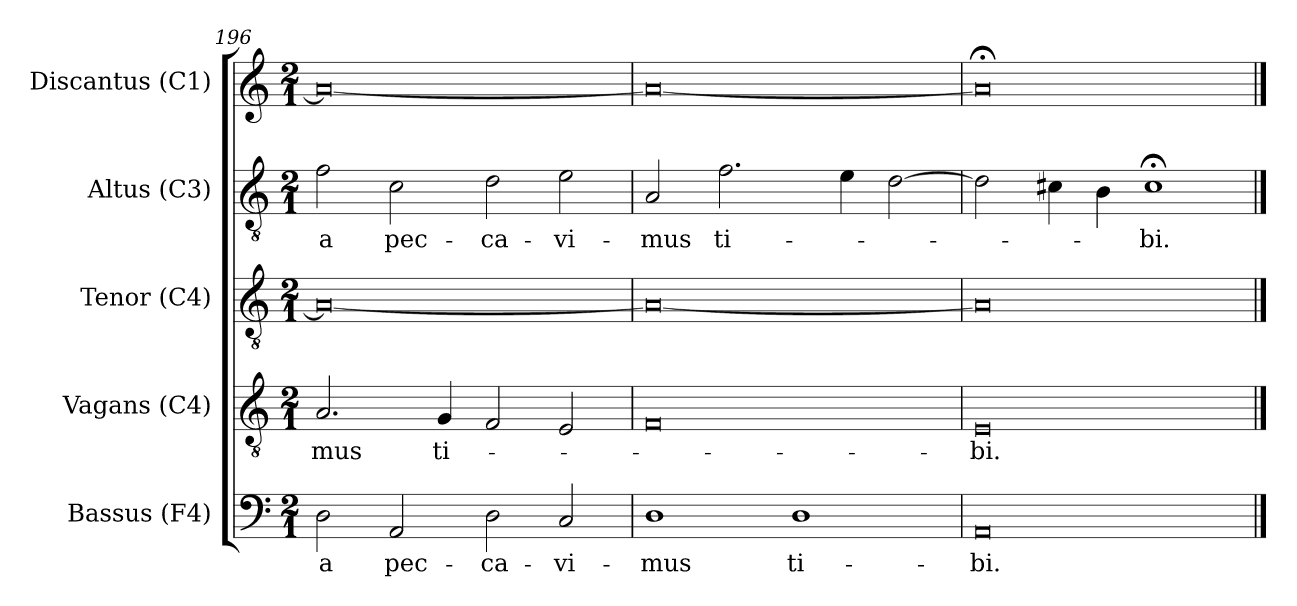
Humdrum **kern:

**kern	**text	**kern	**text	**kern	**kern	**text	**kern
*part5	*part5	*part4	*part4	*part3	*part2	*part2	*part1
*staff5	*staff5	*staff4	*staff4	*staff3	*staff2	*staff2	*staff1
*I"Bassus (F4)	*	*I"Vagans (C4)	*	*I"Tenor (C4)	*I"Altus (C3)	*	*I"Discantus (C1)
*I'B.	*	*I'V.	*	*I'T.	*I'A.	*	*I'D.
*clefF4	*	*clefGv2	*	*clefGv2	*clefGv2	*	*clefG2
*	*	*ITrd7c12	*	*ITrd7c12	*ITrd7c12	*	*
*k[]	*	*k[]	*	*k[]	*k[]	*	*k[]
*C:	*	*C:	*	*C:	*C:	*	*C:
*M2/1	*	*M2/1	*	*M2/1	*M2/1	*	*M2/1
=196	=196	=196	=196	=196	=196	=196	=196
!	!LO:LY:b:color=#000000	!	!	!	!	!	!
!	!	!	!LO:LY:b:color=#000000	!	!	!	!
!	!	!	!	!	!	!LO:LY:b:color=#000000	!
2Di\	-a	2.AAi/	-mus	0AAi_	2Fi\	-a	0ai_
!	!LO:LY:b:color=#000000	!	!	!	!	!	!
!	!	!	!	!	!	!LO:LY:b:color=#000000	!
2AAi/	pec-	.	.	.	2Ci\	pec-	.
!	!	!	!LO:LY:b:color=#000000	!	!	!	!
.	.	4GGi/	ti-	.	.	.	.
!	!LO:LY:b:color=#000000	!	!	!	!	!	!
!	!	!	!	!	!	!LO:LY:b:color=#000000	!
2Di\	-ca-	2FFi/	.	.	2Di\	-ca-	.
!	!LO:LY:b:color=#000000	!	!	!	!	!	!
!	!	!	!	!	!	!LO:LY:b:color=#000000	!
2Ci/	-vi-	2EEi/	.	.	2Ei\	-vi-	.
=197	=197	=197	=197	=197	=197	=197	=197
!	!LO:LY:b:color=#000000	!	!	!	!	!	!
!	!	!	!	!	!	!LO:LY:b:color=#000000	!
1Di	-mus	0FFi	.	0AAi_	2AAi/	-mus	0ai_
!	!	!	!	!	!	!LO:LY:b:color=#000000	!
.	.	.	.	.	2.Fi\	ti-	.
!	!LO:LY:b:color=#000000	!	!	!	!	!	!
1Di	ti-	.	.	.	.	.	.
.	.	.	.	.	4Ei\	.	.
.	.	.	.	.	[2Di\	.	.
=198	=198	=198	=198	=198	=198	=198	=198
!	!LO:LY:b:color=#000000	!	!	!	!	!	!
!	!	!	!LO:LY:b:color=#000000	!	!	!	!
0AAi	-bi.	0EEi	-bi.	0AAi]	2Di\]	.	0a;i]
.	.	.	.	.	4C#i\	.	.
.	.	.	.	.	4BBi\	.	.
!	!	!	!	!	!	!LO:LY:b:color=#000000	!
.	.	.	.	.	1C#;i	-bi.	.
==	==	==	==	==	==	==	==
*-	*-	*-	*-	*-	*-	*-	*-
